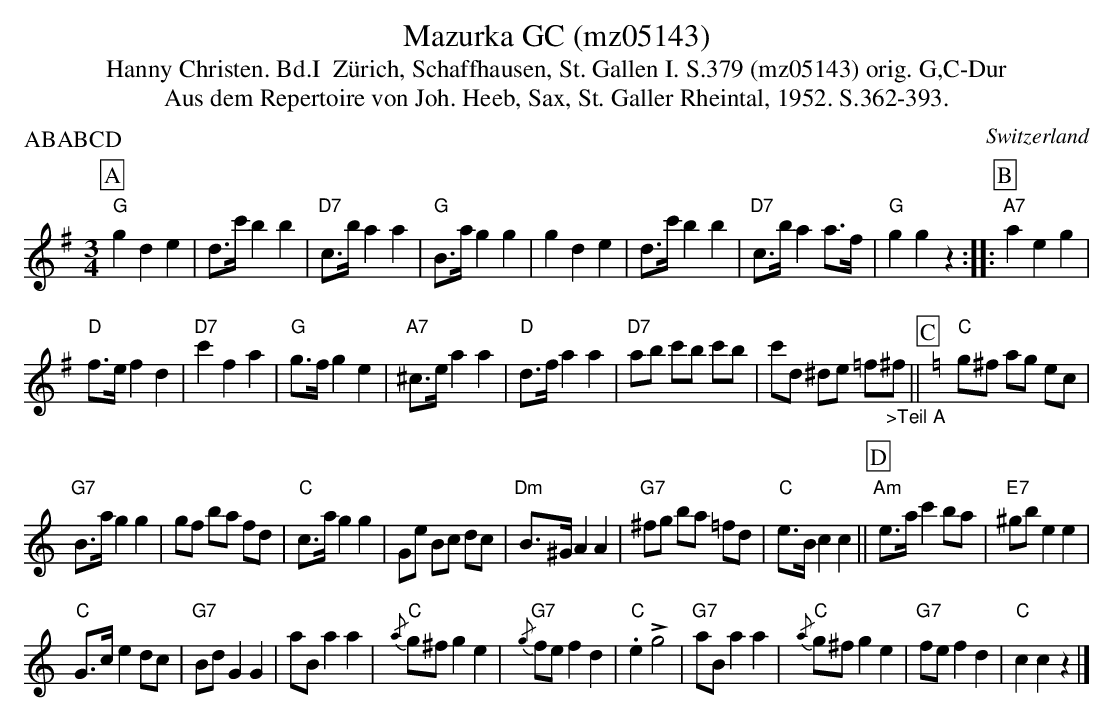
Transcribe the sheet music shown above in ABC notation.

X:1
T: Mazurka GC (mz05143)
T:Hanny Christen. Bd.I  Zürich, Schaffhausen, St. Gallen I. S.379 (mz05143) orig. G,C-Dur
T: Aus dem Repertoire von Joh. Heeb, Sax, St. Galler Rheintal, 1952. S.362-393.
M:3/4
L:1/8
P:ABABCD  % or ABACD?
O:Switzerland
K:G major
[P:A] "G"g2d2e2 | d>c'b2b2 | "D7"c>ba2a2 | "G"B>ag2g2 | g2d2e2 | d>c'b2b2 | "D7"c>ba2 a>f | "G"g2g2z2::[P:B]  "A7"a2e2g2 |
"D"f>ef2d2 | "D7"c'2f2a2 | "G"g>fg2e2 | "A7"^c>ea2a2 | "D"d>fa2a2 | "D7"ab c'b c'b | c'd ^de =f"_>Teil A"^f || [P:C] [K:C] "C"g^f ag ec |
"G7"B>ag2g2 | gf ba fd | "C"c>ag2g2 | Ge Bc dc | "Dm"B>^GA2A2 | "G7"^fg ba =fd |  "C"e>Bc2c2 || [P:D] "Am"e>a c'2ba | "E7"^gbe2e2 |
"C"G>c e2dc | "G7"BdG2G2 | aBa2a2 | "C"{/a}g^f g2e2 | "G7"{/g}fef2d2 | "C".e2!>!g4 | "G7"aBa2a2 |  "C"{/a}g^f g2e2 | "G7"fef2d2 | "C"c2c2z2 |]
